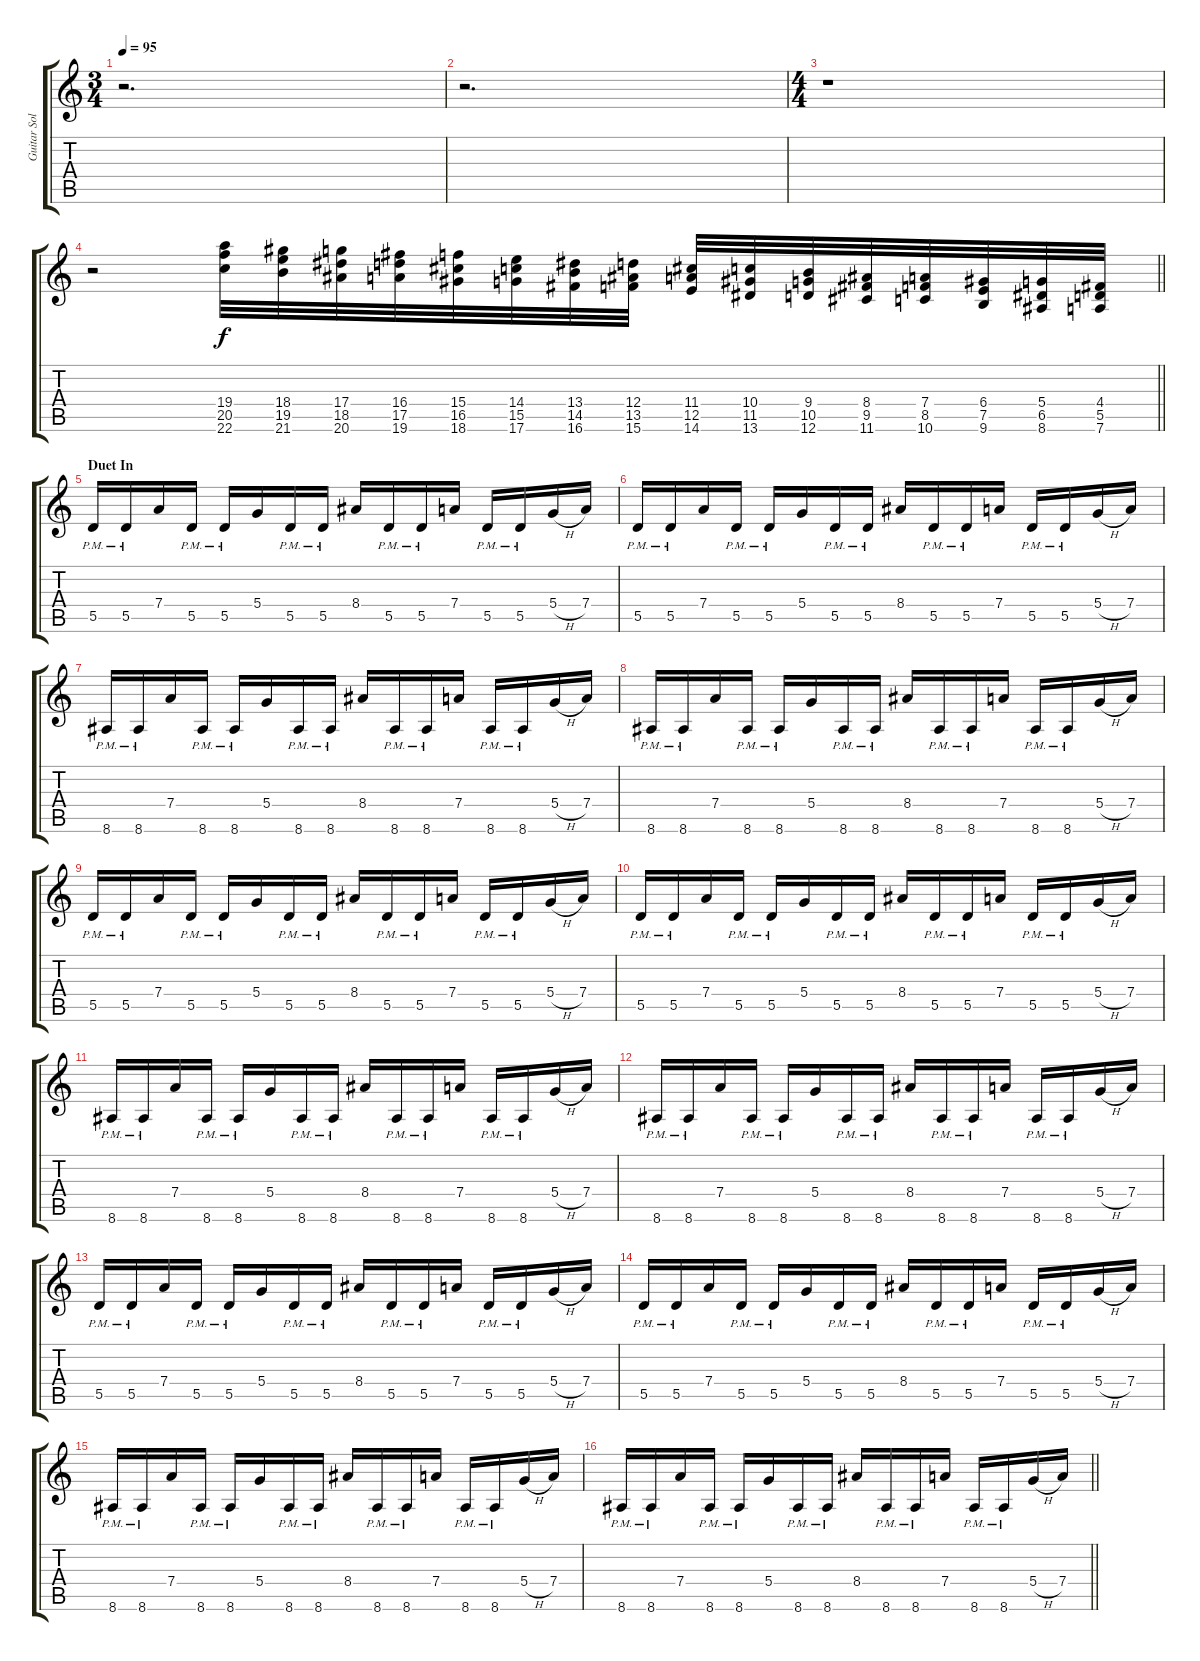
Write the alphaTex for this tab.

\track ("Guitar Solo Synyster" "Guitar Sol") {instrument distortionguitar}
\staff {score tabs}
\tuning (E4 B3 G3 D3 A2 D2) {hide}
\ts (3 4)
\tempo 95
\clef g2
\ks c
r.2{d dy f} |
r.2{d} |
\ts (4 4)
r.1 |
\barLineRight lightlight
r.2{volume 16 balance 12 instrument guitarfretnoise} (19.4 20.5 22.6).32 (18.4 19.5 21.6).32 (17.4 18.5 20.6).32 (16.4 17.5 19.6).32 (15.4 16.5 18.6).32 (14.4 15.5 17.6).32 (13.4 14.5 16.6).32 (12.4 13.5 15.6).32 (11.4 12.5 14.6).32 (10.4 11.5 13.6).32 (9.4 10.5 12.6).32 (8.4 9.5 11.6).32 (7.4 8.5 10.6).32 (6.4 7.5 9.6).32 (5.4 6.5 8.6).32 (4.4 5.5 7.6).32 |
\section ("" "Duet In")
5.5{pm}.16{instrument distortionguitar} 5.5{pm}.16 7.4.16 5.5{pm}.16 5.5{pm}.16 5.4.16 5.5{pm}.16 5.5{pm}.16 8.4.16 5.5{pm}.16 5.5{pm}.16 7.4.16 5.5{pm}.16 5.5{pm}.16 5.4{h}.16 7.4.16 |
5.5{pm}.16 5.5{pm}.16 7.4.16 5.5{pm}.16 5.5{pm}.16 5.4.16 5.5{pm}.16 5.5{pm}.16 8.4.16 5.5{pm}.16 5.5{pm}.16 7.4.16 5.5{pm}.16 5.5{pm}.16 5.4{h}.16 7.4.16 |
8.6{pm}.16 8.6{pm}.16 7.4.16 8.6{pm}.16 8.6{pm}.16 5.4.16 8.6{pm}.16 8.6{pm}.16 8.4.16 8.6{pm}.16 8.6{pm}.16 7.4.16 8.6{pm}.16 8.6{pm}.16 5.4{h}.16 7.4.16 |
8.6{pm}.16 8.6{pm}.16 7.4.16 8.6{pm}.16 8.6{pm}.16 5.4.16 8.6{pm}.16 8.6{pm}.16 8.4.16 8.6{pm}.16 8.6{pm}.16 7.4.16 8.6{pm}.16 8.6{pm}.16 5.4{h}.16 7.4.16 |
5.5{pm}.16 5.5{pm}.16 7.4.16 5.5{pm}.16 5.5{pm}.16 5.4.16 5.5{pm}.16 5.5{pm}.16 8.4.16 5.5{pm}.16 5.5{pm}.16 7.4.16 5.5{pm}.16 5.5{pm}.16 5.4{h}.16 7.4.16 |
5.5{pm}.16 5.5{pm}.16 7.4.16 5.5{pm}.16 5.5{pm}.16 5.4.16 5.5{pm}.16 5.5{pm}.16 8.4.16 5.5{pm}.16 5.5{pm}.16 7.4.16 5.5{pm}.16 5.5{pm}.16 5.4{h}.16 7.4.16 |
8.6{pm}.16 8.6{pm}.16 7.4.16 8.6{pm}.16 8.6{pm}.16 5.4.16 8.6{pm}.16 8.6{pm}.16 8.4.16 8.6{pm}.16 8.6{pm}.16 7.4.16 8.6{pm}.16 8.6{pm}.16 5.4{h}.16 7.4.16 |
8.6{pm}.16 8.6{pm}.16 7.4.16 8.6{pm}.16 8.6{pm}.16 5.4.16 8.6{pm}.16 8.6{pm}.16 8.4.16 8.6{pm}.16 8.6{pm}.16 7.4.16 8.6{pm}.16 8.6{pm}.16 5.4{h}.16 7.4.16 |
5.5{pm}.16{volume 11} 5.5{pm}.16 7.4.16 5.5{pm}.16 5.5{pm}.16 5.4.16 5.5{pm}.16 5.5{pm}.16 8.4.16 5.5{pm}.16 5.5{pm}.16 7.4.16 5.5{pm}.16 5.5{pm}.16 5.4{h}.16 7.4.16 |
5.5{pm}.16 5.5{pm}.16 7.4.16 5.5{pm}.16 5.5{pm}.16 5.4.16 5.5{pm}.16 5.5{pm}.16 8.4.16 5.5{pm}.16 5.5{pm}.16 7.4.16 5.5{pm}.16 5.5{pm}.16 5.4{h}.16 7.4.16 |
8.6{pm}.16 8.6{pm}.16 7.4.16 8.6{pm}.16 8.6{pm}.16 5.4.16 8.6{pm}.16 8.6{pm}.16 8.4.16 8.6{pm}.16 8.6{pm}.16 7.4.16 8.6{pm}.16 8.6{pm}.16 5.4{h}.16 7.4.16 |
\barLineRight lightlight
8.6{pm}.16 8.6{pm}.16 7.4.16 8.6{pm}.16 8.6{pm}.16 5.4.16 8.6{pm}.16 8.6{pm}.16 8.4.16 8.6{pm}.16 8.6{pm}.16 7.4.16 8.6{pm}.16 8.6{pm}.16 5.4{h}.16 7.4.16
